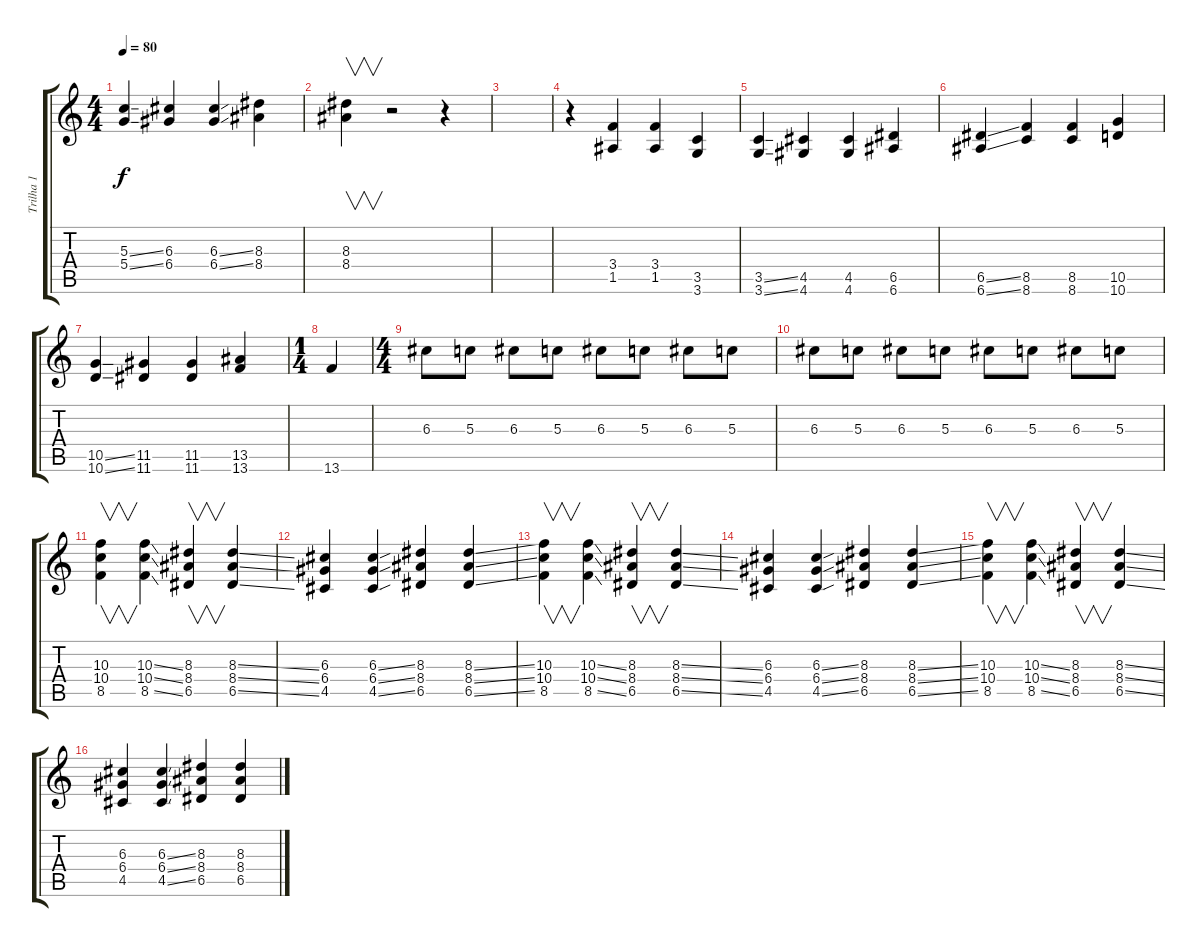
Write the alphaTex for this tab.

\track ("Trilha 1" "Trilha 1") {instrument overdrivenguitar}
\staff {score tabs}
\tuning (E4 B3 G3 D3 A2 E2) {hide}
\ts (4 4)
\tempo 80
\clef g2
\ks c
(5.3{ss} 5.4{ss}).4{dy f} (6.3 6.4).4 (6.3{ss} 6.4{ss}).4 (8.3 8.4).4 |
(8.3 8.4).4{v} r.2 r.4 |
|
r.4 (3.4 1.5).4 (3.4 1.5).4 (3.5 3.6).4 |
(3.5{ss} 3.6{ss}).4 (4.5 4.6).4 (4.5 4.6).4 (6.5 6.6).4 |
(6.5{ss} 6.6{ss}).4 (8.5 8.6).4 (8.5 8.6).4 (10.5 10.6).4 |
(10.5{ss} 10.6{ss}).4 (11.5 11.6).4 (11.5 11.6).4 (13.5 13.6).4 |
\ts (1 4)
13.6.4 |
\ts (4 4)
6.3.8 5.3.8 6.3.8 5.3.8 6.3.8 5.3.8 6.3.8 5.3.8 |
6.3.8 5.3.8 6.3.8 5.3.8 6.3.8 5.3.8 6.3.8 5.3.8 |
(10.3 10.4 8.5).4{v} (10.3{ss} 10.4{ss} 8.5{ss}).4 (8.3 8.4 6.5).4{v} (8.3{ss} 8.4{ss} 6.5{ss}).4 |
(6.3 6.4 4.5).4 (6.3{ss} 6.4{ss} 4.5{ss}).4 (8.3 8.4 6.5).4 (8.3{ss} 8.4{ss} 6.5{ss}).4 |
(10.3 10.4 8.5).4{v} (10.3{ss} 10.4{ss} 8.5{ss}).4 (8.3 8.4 6.5).4{v} (8.3{ss} 8.4{ss} 6.5{ss}).4 |
(6.3 6.4 4.5).4 (6.3{ss} 6.4{ss} 4.5{ss}).4 (8.3 8.4 6.5).4 (8.3{ss} 8.4{ss} 6.5{ss}).4 |
(10.3 10.4 8.5).4{v} (10.3{ss} 10.4{ss} 8.5{ss}).4 (8.3 8.4 6.5).4{v} (8.3{ss} 8.4{ss} 6.5{ss}).4 |
(6.3 6.4 4.5).4 (6.3{ss} 6.4{ss} 4.5{ss}).4 (8.3 8.4 6.5).4 (8.3{ss} 8.4{ss} 6.5{ss}).4
